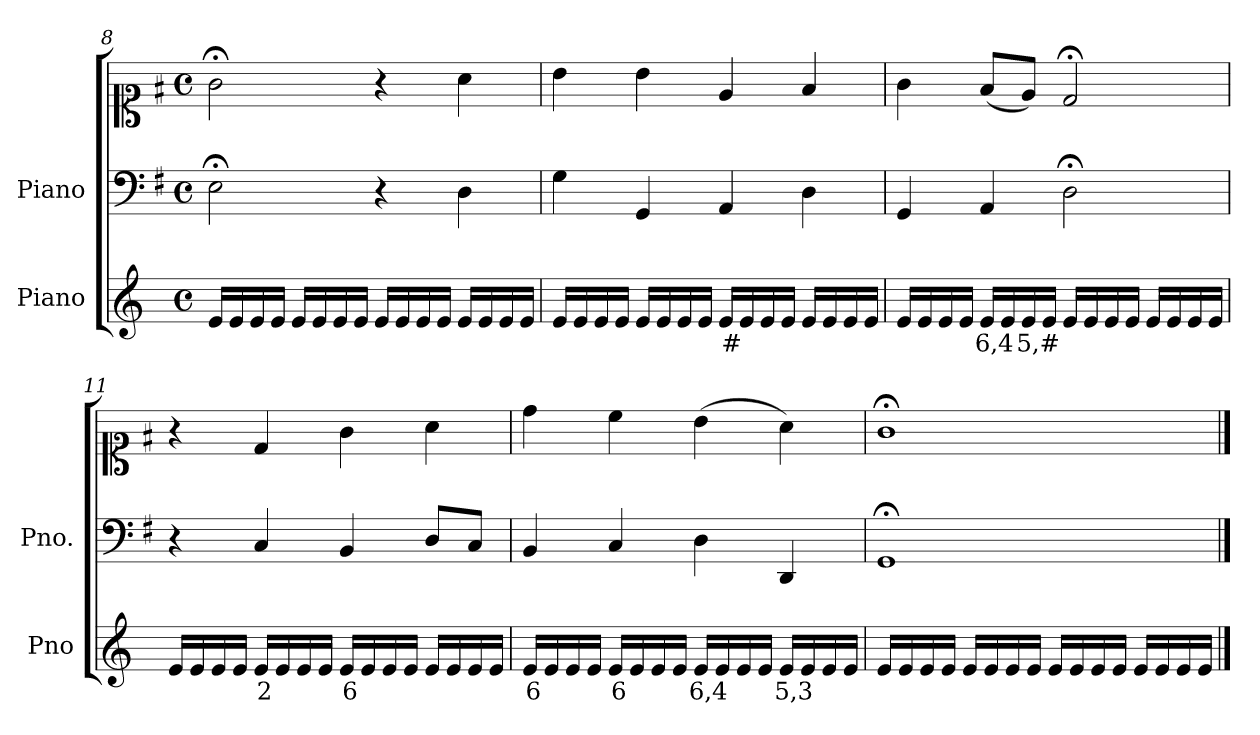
**kern	**text	**kern	**kern
*part2	*part2	*part1	*part1
*staff3	*staff3	*staff2	*staff1
*I"Piano	*	*I"Piano	*
*I'Pno	*	*I'Pno.	*
*clefG2	*	*clefF4	*clefC1
*k[]	*	*k[f#]	*k[f#]
*M4/4	*	*M4/4	*M4/4
*met(c)	*	*met(c)	*met(c)
=8	=8	=8	=8
16e/LL	.	2E;<\	2g;<\
16e/	.	.	.
16e/	.	.	.
16e/JJ	.	.	.
16e/LL	.	.	.
16e/	.	.	.
16e/	.	.	.
16e/JJ	.	.	.
16e/LL	.	4r	4r
16e/	.	.	.
16e/	.	.	.
16e/JJ	.	.	.
16e/LL	.	4D\	4a\
16e/	.	.	.
16e/	.	.	.
16e/JJ	.	.	.
=9	=9	=9	=9
16e/LL	.	4G\	4b\
16e/	.	.	.
16e/	.	.	.
16e/JJ	.	.	.
16e/LL	.	4GG/	4b\
16e/	.	.	.
16e/	.	.	.
16e/JJ	.	.	.
!	!LO:LY:b	!	!
16e/LL	#	4AA/	4e/
16e/	.	.	.
16e/	.	.	.
16e/JJ	.	.	.
16e/LL	.	4D\	4f#/
16e/	.	.	.
16e/	.	.	.
16e/JJ	.	.	.
=10	=10	=10	=10
16e/LL	.	4GG/	4g\
16e/	.	.	.
16e/	.	.	.
16e/JJ	.	.	.
!	!LO:LY:b	!	!
16e/LL	6,4	4AA/	(<8f#/L
16e/	.	.	.
!	!LO:LY:b	!	!
16e/	5,#	.	8e/J)
16e/JJ	.	.	.
16e/LL	.	2D;<\	2d;</
16e/	.	.	.
16e/	.	.	.
16e/JJ	.	.	.
16e/LL	.	.	.
16e/	.	.	.
16e/	.	.	.
16e/JJ	.	.	.
=11	=11	=11	=11
16e/LL	.	4r	4r
16e/	.	.	.
16e/	.	.	.
16e/JJ	.	.	.
!	!LO:LY:b	!	!
16e/LL	2	4C/	4d/
16e/	.	.	.
16e/	.	.	.
16e/JJ	.	.	.
!	!LO:LY:b	!	!
16e/LL	6	4BB/	4g\
16e/	.	.	.
16e/	.	.	.
16e/JJ	.	.	.
16e/LL	.	8D/L	4a\
16e/	.	.	.
!	!LO:LY:b	!	!
16e/	_	8C/J	.
16e/JJ	.	.	.
=12	=12	=12	=12
!	!LO:LY:b	!	!
16e/LL	6	4BB/	4dd\
16e/	.	.	.
16e/	.	.	.
16e/JJ	.	.	.
!	!LO:LY:b	!	!
16e/LL	6	4C/	4cc\
16e/	.	.	.
16e/	.	.	.
16e/JJ	.	.	.
!	!LO:LY:b	!	!
16e/LL	6,4	4D\	(>4b\
16e/	.	.	.
16e/	.	.	.
16e/JJ	.	.	.
!	!LO:LY:b	!	!
16e/LL	5,3	4DD/	4a\)
16e/	.	.	.
16e/	.	.	.
16e/JJ	.	.	.
=13	=13	=13	=13
16e/LL	.	1GG;<	1g;<
16e/	.	.	.
16e/	.	.	.
16e/JJ	.	.	.
16e/LL	.	.	.
16e/	.	.	.
16e/	.	.	.
16e/JJ	.	.	.
16e/LL	.	.	.
16e/	.	.	.
16e/	.	.	.
16e/JJ	.	.	.
16e/LL	.	.	.
16e/	.	.	.
16e/	.	.	.
16e/JJ	.	.	.
==	==	==	==
*-	*-	*-	*-
